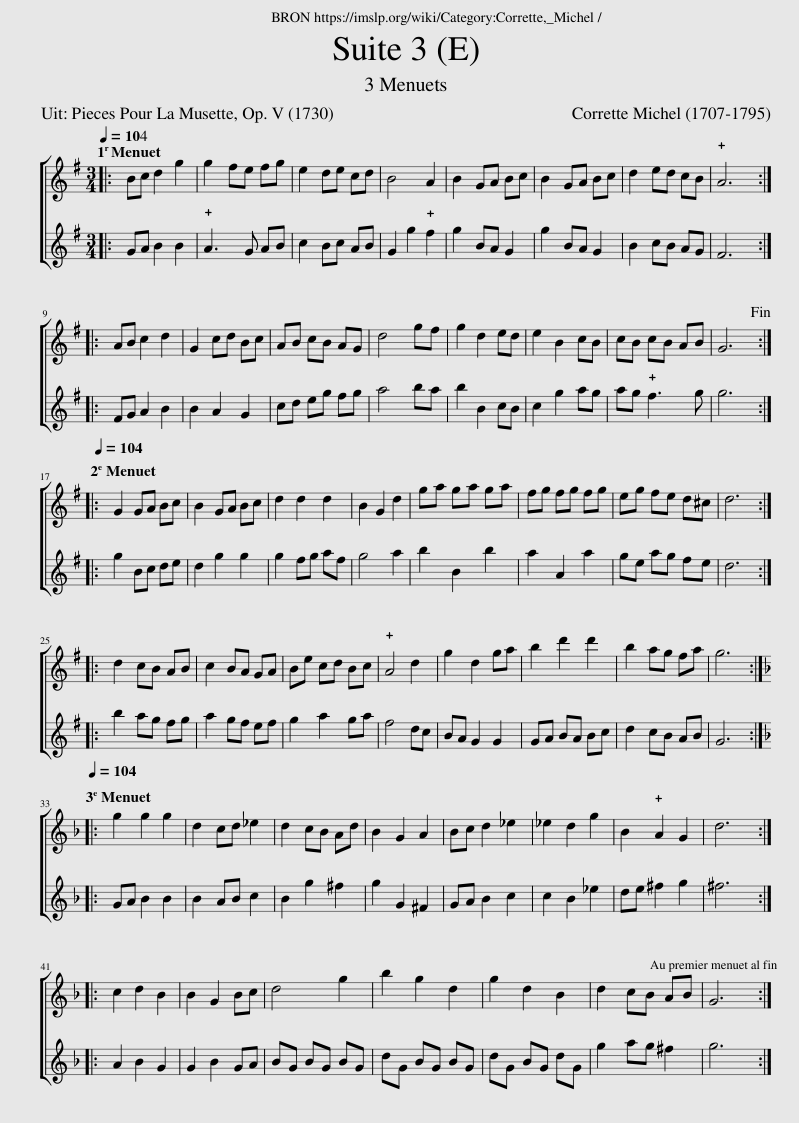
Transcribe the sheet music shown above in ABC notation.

X:1
%%score [ 1 2 ]
L:1/8
Q:1/4=104
M:3/4
I:linebreak $
K:G
V:1 treble
V:2 treble
V:1
|: Bc d2 g2 | g2 fe fg | e2 de cd | B4 A2 | B2 GA Bc | %5
 B2 GA Bc | d2 ed cB | !plus!A6 ::$ AB c2 d2 | G2 cd Bc | %10
 AB cB AG | d4 gf | g2 d2 ed | e2 B2 cB | cB cB AB | %15
 G6!fine! ::$[Q:1/4=104] G2 GA Bc | B2 GA Bc | d2 d2 d2 | B2 G2 d2 | %20
 ga ga ga | fg fg fg | eg fe d^c | d6 ::$ d2 cB AB | %25
 c2 BA GA | Be cd Bc | !plus!A4 d2 | g2 d2 ga | b2 d'2 d'2 | %30
 b2 ag fa | g6 ::$[K:F][Q:1/4=104] g2 g2 g2 | d2 cd _e2 | d2 cB Ad | %35
 B2 G2 A2 | Bc d2 _e2 | _e2 d2 g2 | B2 !plus!A2 G2 | d6 ::$ %40
 c2 d2 B2 | B2 G2 Bc | d4 g2 | b2 g2 d2 | g2 d2 B2 | %45
 d2 cB AB | G6 :| %47
V:2
|: GA B2 B2 | !plus!A3 G AB | c2 Bc AB | G2 g2 !plus!f2 | g2 BA G2 | %5
 g2 BA G2 | B2 cB AG | F6 ::$ FG A2 B2 | B2 A2 G2 | %10
 cd eg fg | a4 ba | b2 B2 cB | c2 g2 ag | ag !plus!f3 g | %15
 g6 ::$ g2 Bc de | d2 g2 g2 | g2 fg af | g4 a2 | %20
 b2 B2 b2 | a2 A2 a2 | ge ag fe | d6 ::$ b2 ag fg | %25
 a2 gf ef | g2 a2 ga | f4 dc | BA G2 G2 | GA BA Bc | %30
 d2 cB AB | G6 ::$[K:F] GA B2 B2 | B2 AB c2 | B2 g2 ^f2 | %35
 g2 G2 ^F2 | GA B2 c2 | c2 B2 _e2 | de ^f2 g2 | ^f6 ::$ %40
 A2 B2 G2 | G2 B2 GA | BG BG BG | dG BG BG | dG BG dG | %45
 g2 ag ^f2 | g6 :| %47
